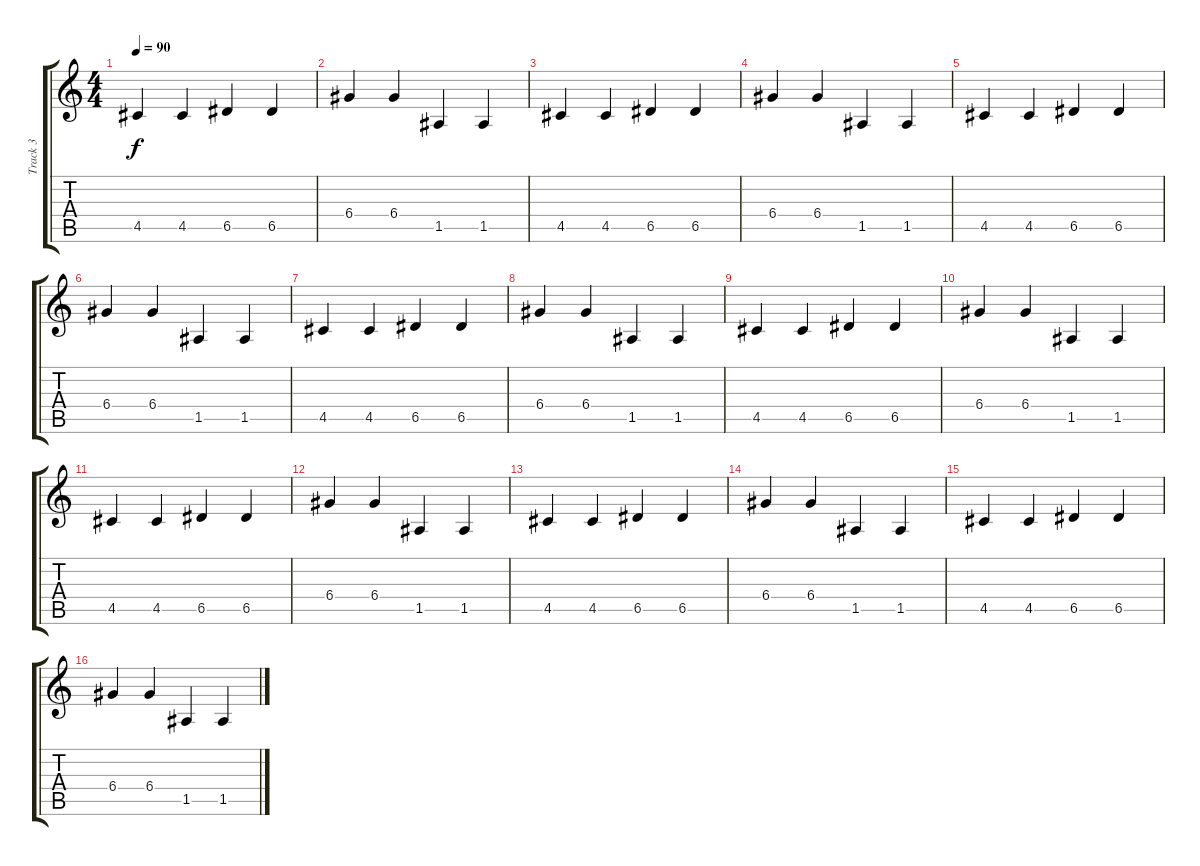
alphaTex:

\track ("Track 3" "Track 3") {instrument acousticbass}
\staff {score tabs}
\tuning (E4 B3 G3 D3 A2 E2) {hide}
\ts (4 4)
\tempo 90
\clef g2
\ks c
4.5.4{dy f} 4.5.4 6.5.4 6.5.4 |
6.4.4 6.4.4 1.5.4 1.5.4 |
4.5.4 4.5.4 6.5.4 6.5.4 |
6.4.4 6.4.4 1.5.4 1.5.4 |
4.5.4 4.5.4 6.5.4 6.5.4 |
6.4.4 6.4.4 1.5.4 1.5.4 |
4.5.4 4.5.4 6.5.4 6.5.4 |
6.4.4 6.4.4 1.5.4 1.5.4 |
4.5.4 4.5.4 6.5.4 6.5.4 |
6.4.4 6.4.4 1.5.4 1.5.4 |
4.5.4 4.5.4 6.5.4 6.5.4 |
6.4.4 6.4.4 1.5.4 1.5.4 |
4.5.4 4.5.4 6.5.4 6.5.4 |
6.4.4 6.4.4 1.5.4 1.5.4 |
4.5.4 4.5.4 6.5.4 6.5.4 |
6.4.4 6.4.4 1.5.4 1.5.4
